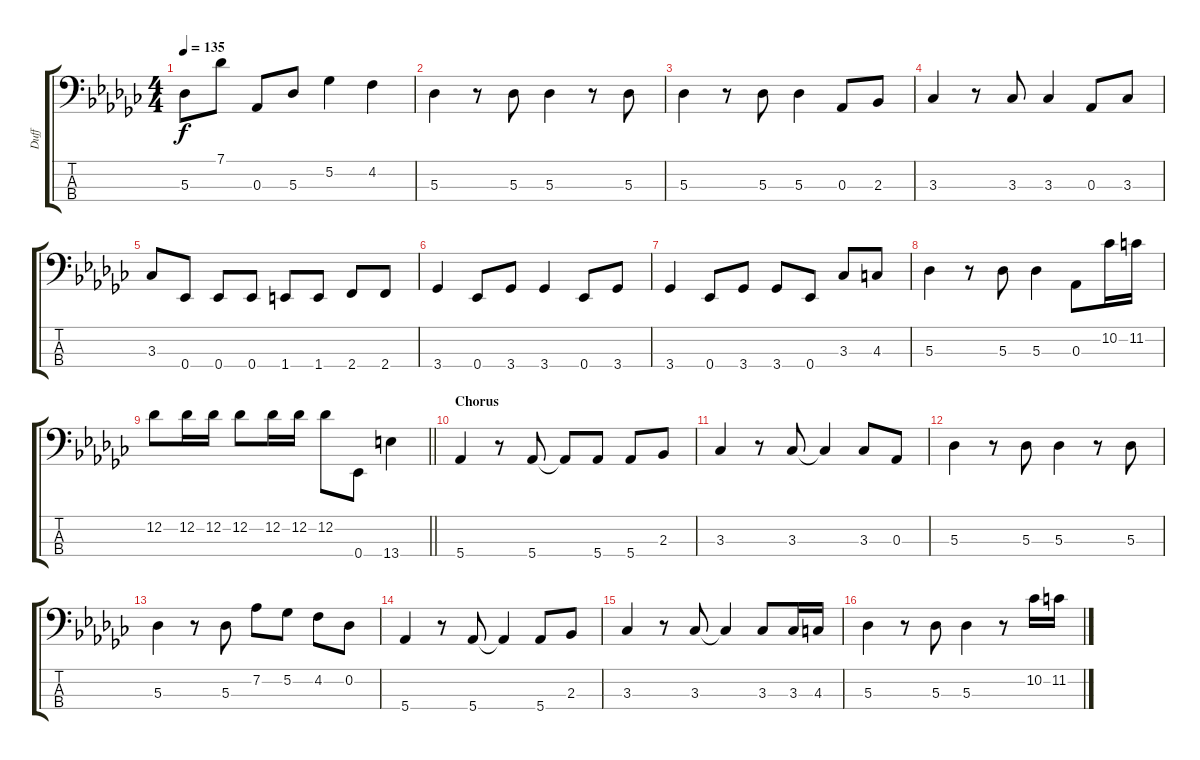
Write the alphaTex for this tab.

\track ("Duff" "Duff") {instrument electricbasspick}
\staff {score tabs}
\tuning (Gb2 Db2 Ab1 Eb1) {hide}
\ts (4 4)
\tempo 135
\clef f4
\ks gb
5.3.8{dy f} 7.1.8 0.3.8 5.3.8 5.2.4 4.2.4 |
5.3.4 r.8 5.3.8 5.3.4 r.8 5.3.8 |
5.3.4 r.8 5.3.8 5.3.4 0.3.8 2.3.8 |
3.3.4 r.8 3.3.8 3.3.4 0.3.8 3.3.8 |
3.3.8 0.4.8 0.4.8 0.4.8 1.4.8 1.4.8 2.4.8 2.4.8 |
3.4.4 0.4.8 3.4.8 3.4.4 0.4.8 3.4.8 |
3.4.4 0.4.8 3.4.8 3.4.8 0.4.8 3.3.8 4.3.8 |
5.3.4 r.8 5.3.8 5.3.4 0.3.8 10.2.16 11.2.16 |
\barLineRight lightlight
12.2.8 12.2.16 12.2.16 12.2.8 12.2.16 12.2.16 12.2.8 0.4.8 13.4.4 |
\section ("" "Chorus")
5.4.4 r.8 5.4.8 5.4{t}.8 5.4.8 5.4.8 2.3.8 |
3.3.4 r.8 3.3.8 3.3{t}.4 3.3.8 0.3.8 |
5.3.4 r.8 5.3.8 5.3.4 r.8 5.3.8 |
5.3.4 r.8 5.3.8 7.2.8 5.2.8 4.2.8 0.2.8 |
5.4.4 r.8 5.4.8 5.4{t}.4 5.4.8 2.3.8 |
3.3.4 r.8 3.3.8 3.3{t}.4 3.3.8 3.3.16 4.3.16 |
5.3.4 r.8 5.3.8 5.3.4 r.8 10.2.16 11.2.16
